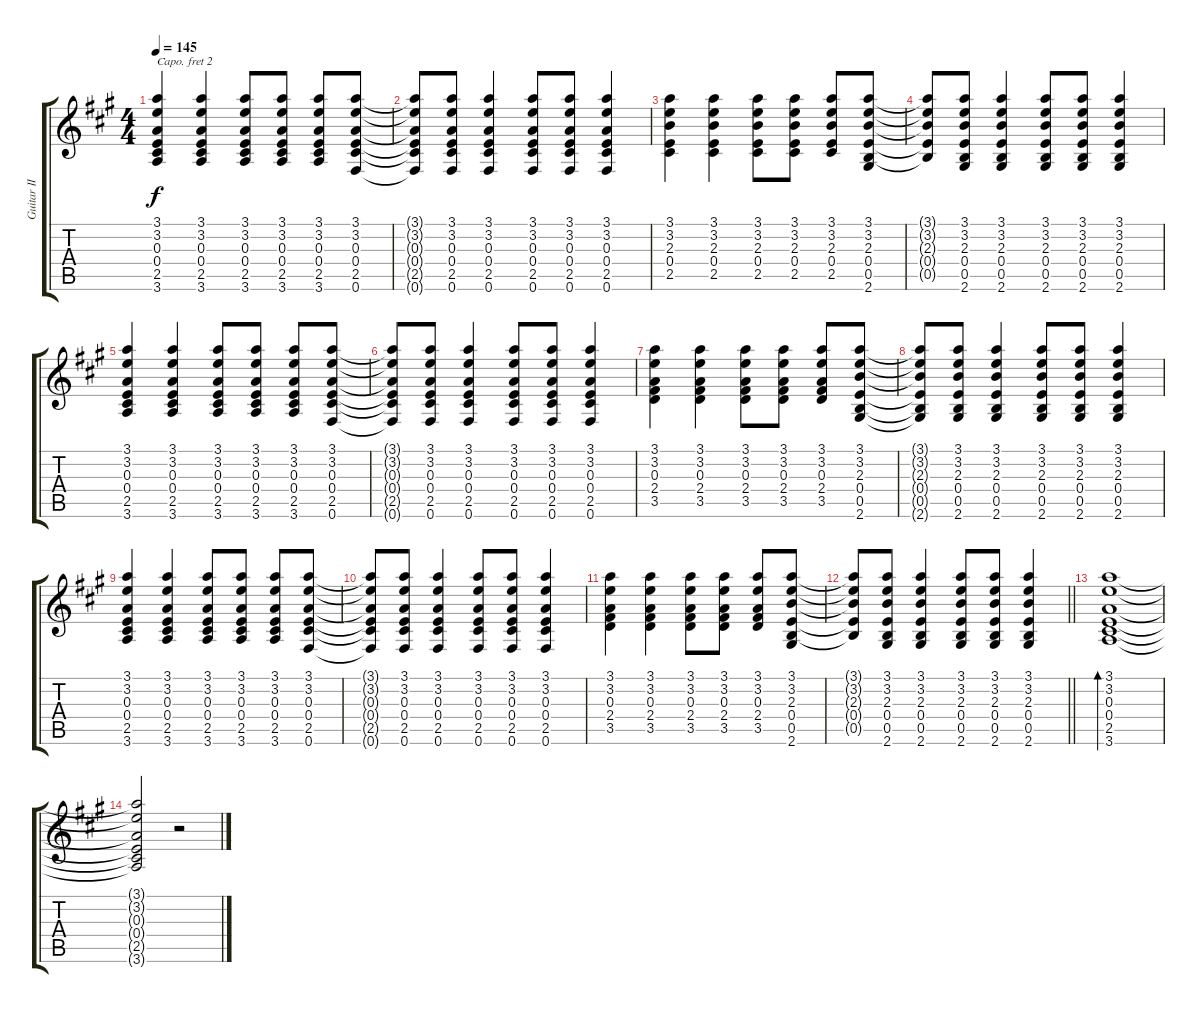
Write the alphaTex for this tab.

\track ("Guitar II" "Guitar II") {instrument acousticguitarnylon}
\staff {score tabs}
\capo 2
\tuning (E4 B3 G3 D3 A2 E2) {hide}
\ts (4 4)
\tempo 145
\clef g2
\ks a
(3.1 3.2 0.3 0.4 2.5 3.6).4{dy f} (3.1 3.2 0.3 0.4 2.5 3.6).4 (3.1 3.2 0.3 0.4 2.5 3.6).8 (3.1 3.2 0.3 0.4 2.5 3.6).8 (3.1 3.2 0.3 0.4 2.5 3.6).8 (3.1 3.2 0.3 0.4 2.5 0.6).8 |
(3.1{t} 3.2{t} 0.3{t} 0.4{t} 2.5{t} 0.6{t}).8 (3.1 3.2 0.3 0.4 2.5 0.6).8 (3.1 3.2 0.3 0.4 2.5 0.6).4 (3.1 3.2 0.3 0.4 2.5 0.6).8 (3.1 3.2 0.3 0.4 2.5 0.6).8 (3.1 3.2 0.3 0.4 2.5 0.6).4 |
(3.1 3.2 2.3 0.4 2.5).4 (3.1 3.2 2.3 0.4 2.5).4 (3.1 3.2 2.3 0.4 2.5).8 (3.1 3.2 2.3 0.4 2.5).8 (3.1 3.2 2.3 0.4 2.5).8 (3.1 3.2 2.3 0.4 0.5 2.6).8 |
(3.1{t} 3.2{t} 2.3{t} 0.4{t} 0.5{t}).8 (3.1 3.2 2.3 0.4 0.5 2.6).8 (3.1 3.2 2.3 0.4 0.5 2.6).4 (3.1 3.2 2.3 0.4 0.5 2.6).8 (3.1 3.2 2.3 0.4 0.5 2.6).8 (3.1 3.2 2.3 0.4 0.5 2.6).4 |
(3.1 3.2 0.3 0.4 2.5 3.6).4 (3.1 3.2 0.3 0.4 2.5 3.6).4 (3.1 3.2 0.3 0.4 2.5 3.6).8 (3.1 3.2 0.3 0.4 2.5 3.6).8 (3.1 3.2 0.3 0.4 2.5 3.6).8 (3.1 3.2 0.3 0.4 2.5 0.6).8 |
(3.1{t} 3.2{t} 0.3{t} 0.4{t} 2.5{t} 0.6{t}).8 (3.1 3.2 0.3 0.4 2.5 0.6).8 (3.1 3.2 0.3 0.4 2.5 0.6).4 (3.1 3.2 0.3 0.4 2.5 0.6).8 (3.1 3.2 0.3 0.4 2.5 0.6).8 (3.1 3.2 0.3 0.4 2.5 0.6).4 |
(3.1 3.2 0.3 2.4 3.5).4 (3.1 3.2 0.3 2.4 3.5).4 (3.1 3.2 0.3 2.4 3.5).8 (3.1 3.2 0.3 2.4 3.5).8 (3.1 3.2 0.3 2.4 3.5).8 (3.1 3.2 2.3 0.4 0.5 2.6).8 |
(3.1{t} 3.2{t} 2.3{t} 0.4{t} 0.5{t} 2.6{t}).8 (3.1 3.2 2.3 0.4 0.5 2.6).8 (3.1 3.2 2.3 0.4 0.5 2.6).4 (3.1 3.2 2.3 0.4 0.5 2.6).8 (3.1 3.2 2.3 0.4 0.5 2.6).8 (3.1 3.2 2.3 0.4 0.5 2.6).4 |
(3.1 3.2 0.3 0.4 2.5 3.6).4 (3.1 3.2 0.3 0.4 2.5 3.6).4 (3.1 3.2 0.3 0.4 2.5 3.6).8 (3.1 3.2 0.3 0.4 2.5 3.6).8 (3.1 3.2 0.3 0.4 2.5 3.6).8 (3.1 3.2 0.3 0.4 2.5 0.6).8 |
(3.1{t} 3.2{t} 0.3{t} 0.4{t} 2.5{t} 0.6{t}).8 (3.1 3.2 0.3 0.4 2.5 0.6).8 (3.1 3.2 0.3 0.4 2.5 0.6).4 (3.1 3.2 0.3 0.4 2.5 0.6).8 (3.1 3.2 0.3 0.4 2.5 0.6).8 (3.1 3.2 0.3 0.4 2.5 0.6).4 |
(3.1 3.2 0.3 2.4 3.5).4 (3.1 3.2 0.3 2.4 3.5).4 (3.1 3.2 0.3 2.4 3.5).8 (3.1 3.2 0.3 2.4 3.5).8 (3.1 3.2 0.3 2.4 3.5).8 (3.1 3.2 2.3 0.4 0.5 2.6).8 |
\barLineRight lightlight
(3.1{t} 3.2{t} 2.3{t} 0.4{t} 0.5{t}).8 (3.1 3.2 2.3 0.4 0.5 2.6).8 (3.1 3.2 2.3 0.4 0.5 2.6).4 (3.1 3.2 2.3 0.4 0.5 2.6).8 (3.1 3.2 2.3 0.4 0.5 2.6).8 (3.1 3.2 2.3 0.4 0.5 2.6).4 |
(3.1 3.2 0.3 0.4 2.5 3.6).1{bd 480} |
(3.1{t} 3.2{t} 0.3{t} 0.4{t} 2.5{t} 3.6{t}).2 r.2
